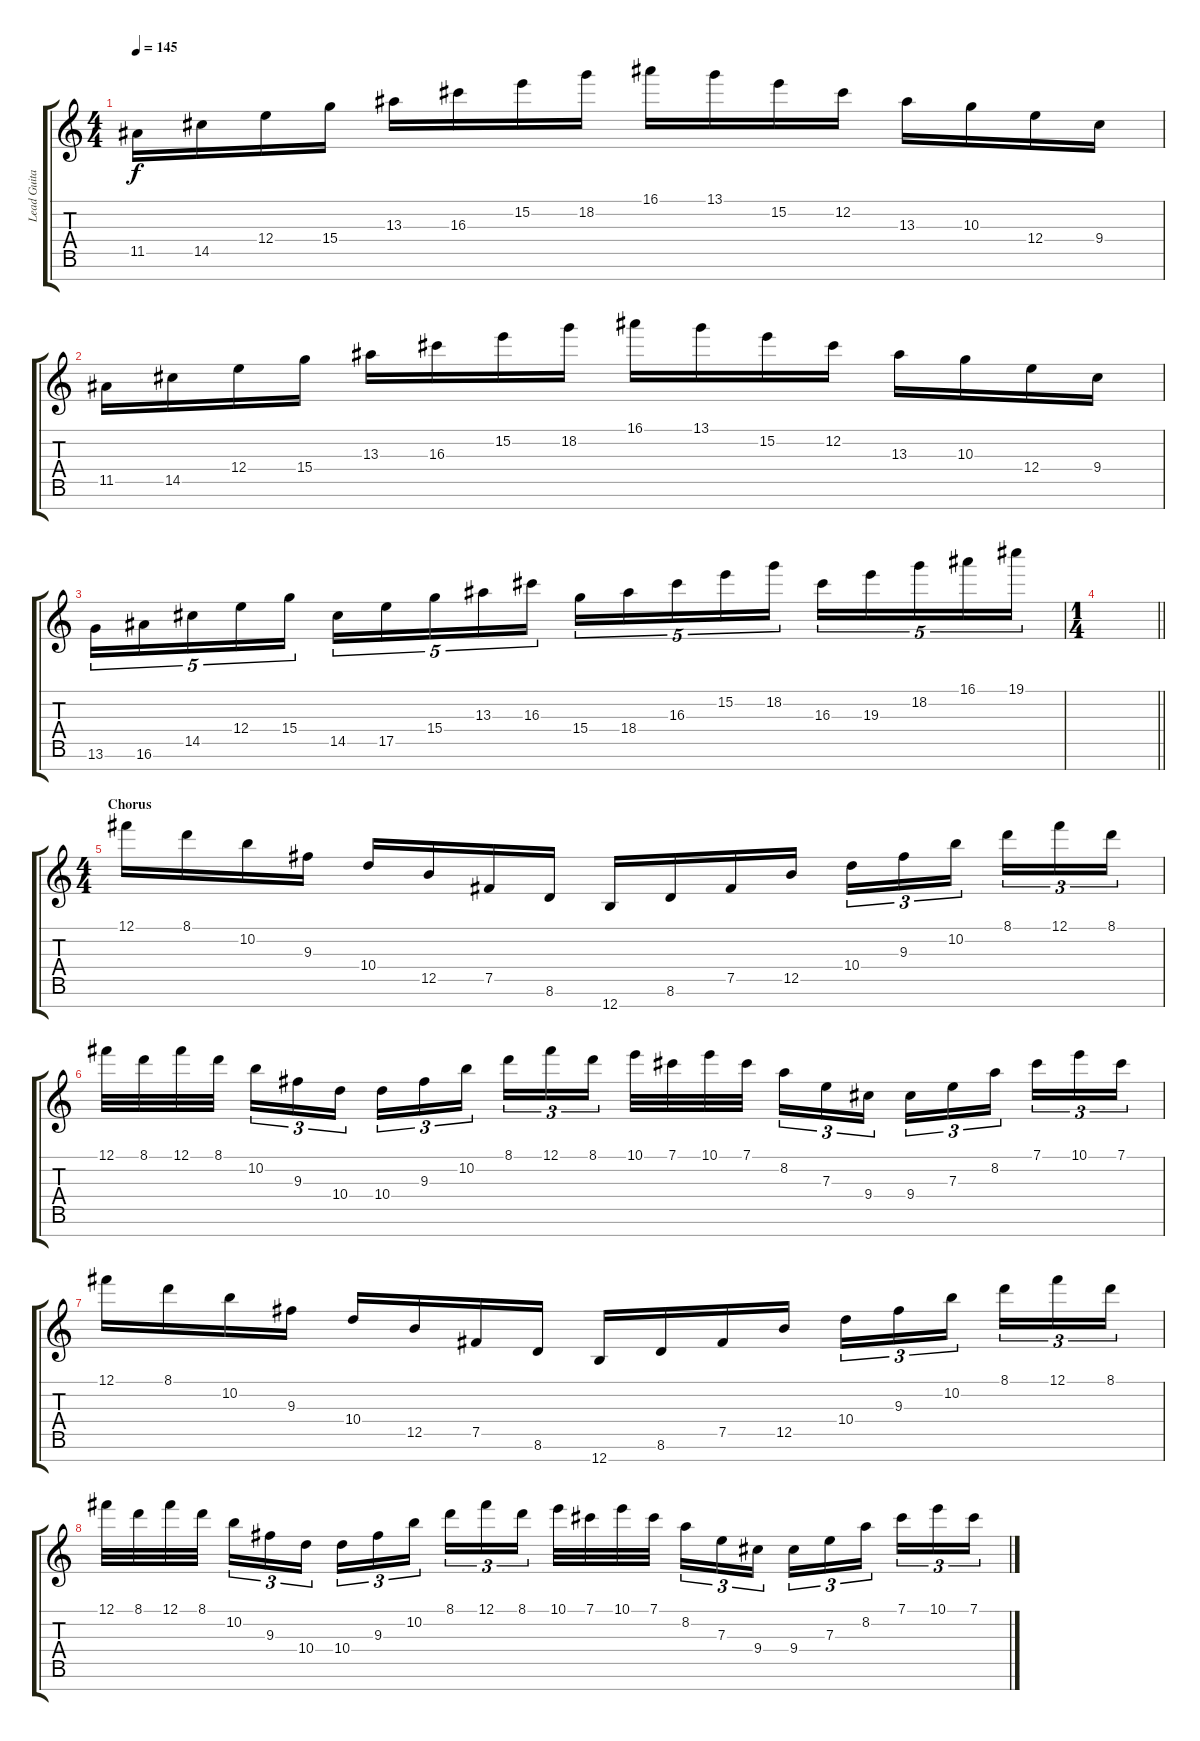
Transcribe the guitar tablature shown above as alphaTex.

\track ("Lead Guitar (Chris Storey)" "Lead Guita") {instrument distortionguitar}
\staff {score tabs}
\tuning (Gb4 Db4 A3 E3 B2 Gb2 B1) {hide}
\ts (4 4)
\tempo 145
\clef g2
\ks c
11.5.16{dy f} 14.5.16 12.4.16 15.4.16 13.3.16 16.3.16 15.2.16 18.2.16 16.1.16 13.1.16 15.2.16 12.2.16 13.3.16 10.3.16 12.4.16 9.4.16 |
11.5.16 14.5.16 12.4.16 15.4.16 13.3.16 16.3.16 15.2.16 18.2.16 16.1.16 13.1.16 15.2.16 12.2.16 13.3.16 10.3.16 12.4.16 9.4.16 |
13.6.16{tu (5 4)} 16.6.16{tu (5 4)} 14.5.16{tu (5 4)} 12.4.16{tu (5 4)} 15.4.16{tu (5 4)} 14.5.16{tu (5 4)} 17.5.16{tu (5 4)} 15.4.16{tu (5 4)} 13.3.16{tu (5 4)} 16.3.16{tu (5 4)} 15.4.16{tu (5 4)} 18.4.16{tu (5 4)} 16.3.16{tu (5 4)} 15.2.16{tu (5 4)} 18.2.16{tu (5 4)} 16.3.16{tu (5 4)} 19.3.16{tu (5 4)} 18.2.16{tu (5 4)} 16.1.16{tu (5 4)} 19.1.16{tu (5 4)} |
\ts (1 4)
\barLineRight lightlight
|
\ts (4 4)
\section ("" "Chorus")
12.1.16{balance 8} 8.1.16 10.2.16 9.3.16 10.4.16 12.5.16 7.5.16 8.6.16 12.7.16 8.6.16 7.5.16 12.5.16 10.4.16{tu (3 2)} 9.3.16{tu (3 2)} 10.2.16{tu (3 2) beam splitsecondary} 8.1.16{tu (3 2)} 12.1.16{tu (3 2)} 8.1.16{tu (3 2)} |
12.1.32 8.1.32 12.1.32 8.1.32{beam splitsecondary} 10.2.16{tu (3 2)} 9.3.16{tu (3 2)} 10.4.16{tu (3 2)} 10.4.16{tu (3 2)} 9.3.16{tu (3 2)} 10.2.16{tu (3 2) beam splitsecondary} 8.1.16{tu (3 2)} 12.1.16{tu (3 2)} 8.1.16{tu (3 2)} 10.1.32 7.1.32 10.1.32 7.1.32{beam splitsecondary} 8.2.16{tu (3 2)} 7.3.16{tu (3 2)} 9.4.16{tu (3 2)} 9.4.16{tu (3 2)} 7.3.16{tu (3 2)} 8.2.16{tu (3 2) beam splitsecondary} 7.1.16{tu (3 2)} 10.1.16{tu (3 2)} 7.1.16{tu (3 2)} |
12.1.16 8.1.16 10.2.16 9.3.16 10.4.16 12.5.16 7.5.16 8.6.16 12.7.16 8.6.16 7.5.16 12.5.16 10.4.16{tu (3 2)} 9.3.16{tu (3 2)} 10.2.16{tu (3 2) beam splitsecondary} 8.1.16{tu (3 2)} 12.1.16{tu (3 2)} 8.1.16{tu (3 2)} |
12.1.32 8.1.32 12.1.32 8.1.32{beam splitsecondary} 10.2.16{tu (3 2)} 9.3.16{tu (3 2)} 10.4.16{tu (3 2)} 10.4.16{tu (3 2)} 9.3.16{tu (3 2)} 10.2.16{tu (3 2) beam splitsecondary} 8.1.16{tu (3 2)} 12.1.16{tu (3 2)} 8.1.16{tu (3 2)} 10.1.32 7.1.32 10.1.32 7.1.32{beam splitsecondary} 8.2.16{tu (3 2)} 7.3.16{tu (3 2)} 9.4.16{tu (3 2)} 9.4.16{tu (3 2)} 7.3.16{tu (3 2)} 8.2.16{tu (3 2) beam splitsecondary} 7.1.16{tu (3 2)} 10.1.16{tu (3 2)} 7.1.16{tu (3 2)}
